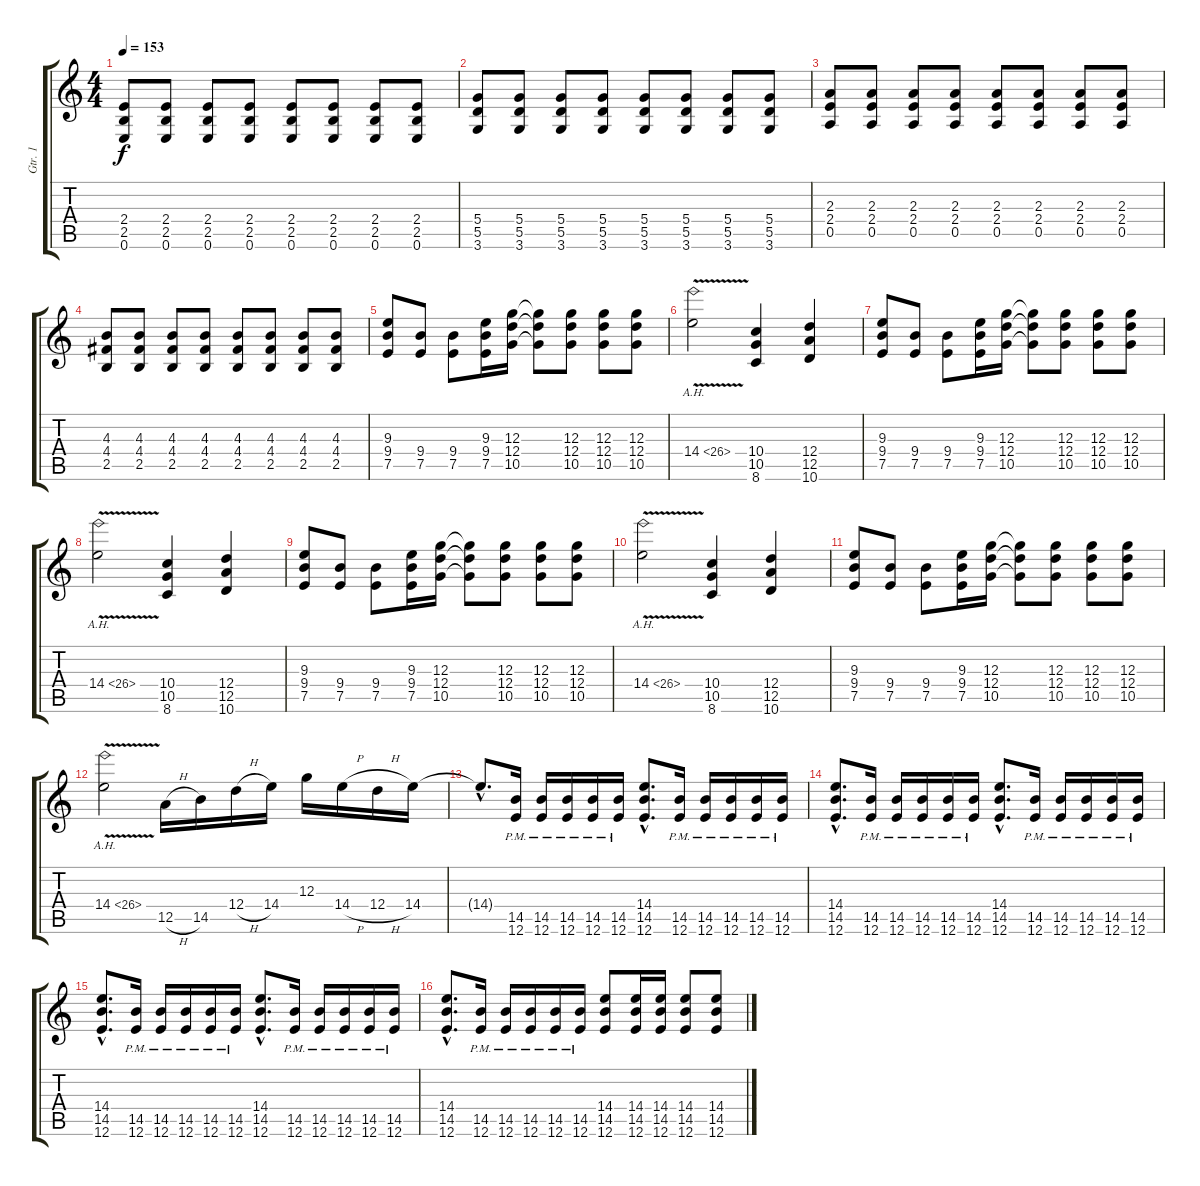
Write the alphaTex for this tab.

\track ("Gtr. 1" "Gtr. 1") {instrument distortionguitar}
\staff {score tabs}
\tuning (E4 B3 G3 D3 A2 E2) {hide}
\ts (4 4)
\tempo 153
\clef g2
\ks c
(2.4 2.5 0.6).8{dy f} (2.4 2.5 0.6).8 (2.4 2.5 0.6).8 (2.4 2.5 0.6).8 (2.4 2.5 0.6).8 (2.4 2.5 0.6).8 (2.4 2.5 0.6).8 (2.4 2.5 0.6).8 |
(5.4 5.5 3.6).8 (5.4 5.5 3.6).8 (5.4 5.5 3.6).8 (5.4 5.5 3.6).8 (5.4 5.5 3.6).8 (5.4 5.5 3.6).8 (5.4 5.5 3.6).8 (5.4 5.5 3.6).8 |
(2.3 2.4 0.5).8 (2.3 2.4 0.5).8 (2.3 2.4 0.5).8 (2.3 2.4 0.5).8 (2.3 2.4 0.5).8 (2.3 2.4 0.5).8 (2.3 2.4 0.5).8 (2.3 2.4 0.5).8 |
(4.3 4.4 2.5).8 (4.3 4.4 2.5).8 (4.3 4.4 2.5).8 (4.3 4.4 2.5).8 (4.3 4.4 2.5).8 (4.3 4.4 2.5).8 (4.3 4.4 2.5).8 (4.3 4.4 2.5).8 |
(9.3 9.4 7.5).8 (9.4 7.5).8{instrument electricguitarmuted} (9.4 7.5).8 (9.3 9.4 7.5).16{instrument distortionguitar} (12.3 12.4 10.5).16 (12.3{t} 12.4{t} 10.5{t}).8 (12.3 12.4 10.5).8 (12.3 12.4 10.5).8 (12.3 12.4 10.5).8 |
14.4{ah 12 v}.2 (10.4 10.5 8.6).4 (12.4 12.5 10.6).4 |
(9.3 9.4 7.5).8 (9.4 7.5).8{instrument electricguitarmuted} (9.4 7.5).8 (9.3 9.4 7.5).16{instrument distortionguitar} (12.3 12.4 10.5).16 (12.3{t} 12.4{t} 10.5{t}).8 (12.3 12.4 10.5).8 (12.3 12.4 10.5).8 (12.3 12.4 10.5).8 |
14.4{ah 12 v}.2 (10.4 10.5 8.6).4 (12.4 12.5 10.6).4 |
(9.3 9.4 7.5).8 (9.4 7.5).8{instrument electricguitarmuted} (9.4 7.5).8 (9.3 9.4 7.5).16{instrument distortionguitar} (12.3 12.4 10.5).16 (12.3{t} 12.4{t} 10.5{t}).8 (12.3 12.4 10.5).8 (12.3 12.4 10.5).8 (12.3 12.4 10.5).8 |
14.4{ah 12 v}.2 (10.4 10.5 8.6).4 (12.4 12.5 10.6).4 |
(9.3 9.4 7.5).8 (9.4 7.5).8{instrument electricguitarmuted} (9.4 7.5).8 (9.3 9.4 7.5).16{instrument distortionguitar} (12.3 12.4 10.5).16 (12.3{t} 12.4{t} 10.5{t}).8 (12.3 12.4 10.5).8 (12.3 12.4 10.5).8 (12.3 12.4 10.5).8 |
14.4{ah 12 v}.2 12.5{h}.16 14.5.16 12.4{h}.16 14.4.16 12.3.16 14.4{h}.16 12.4{h}.16 14.4.16 |
14.4{hac t}.8{d} (14.5{pm} 12.6{pm}).16 (14.5{pm} 12.6{pm}).16 (14.5{pm} 12.6{pm}).16 (14.5{pm} 12.6{pm}).16 (14.5{pm} 12.6{pm}).16 (14.4{hac} 14.5{hac} 12.6{hac}).8{d} (14.5{pm} 12.6{pm}).16 (14.5{pm} 12.6{pm}).16 (14.5{pm} 12.6{pm}).16 (14.5{pm} 12.6{pm}).16 (14.5{pm} 12.6{pm}).16 |
(14.4{hac} 14.5{hac} 12.6{hac}).8{d} (14.5{pm} 12.6{pm}).16 (14.5{pm} 12.6{pm}).16 (14.5{pm} 12.6{pm}).16 (14.5{pm} 12.6{pm}).16 (14.5{pm} 12.6{pm}).16 (14.4{hac} 14.5{hac} 12.6{hac}).8{d} (14.5{pm} 12.6{pm}).16 (14.5{pm} 12.6{pm}).16 (14.5{pm} 12.6{pm}).16 (14.5{pm} 12.6{pm}).16 (14.5{pm} 12.6{pm}).16 |
(14.4{hac} 14.5{hac} 12.6{hac}).8{d} (14.5{pm} 12.6{pm}).16 (14.5{pm} 12.6{pm}).16 (14.5{pm} 12.6{pm}).16 (14.5{pm} 12.6{pm}).16 (14.5{pm} 12.6{pm}).16 (14.4{hac} 14.5{hac} 12.6{hac}).8{d} (14.5{pm} 12.6{pm}).16 (14.5{pm} 12.6{pm}).16 (14.5{pm} 12.6{pm}).16 (14.5{pm} 12.6{pm}).16 (14.5{pm} 12.6{pm}).16 |
(14.4{hac} 14.5{hac} 12.6{hac}).8{d} (14.5{pm} 12.6{pm}).16 (14.5{pm} 12.6{pm}).16 (14.5{pm} 12.6{pm}).16 (14.5{pm} 12.6{pm}).16 (14.5{pm} 12.6{pm}).16 (14.4 14.5 12.6).8 (14.4 14.5 12.6).16 (14.4 14.5 12.6).16 (14.4 14.5 12.6).8 (14.4 14.5 12.6).8
